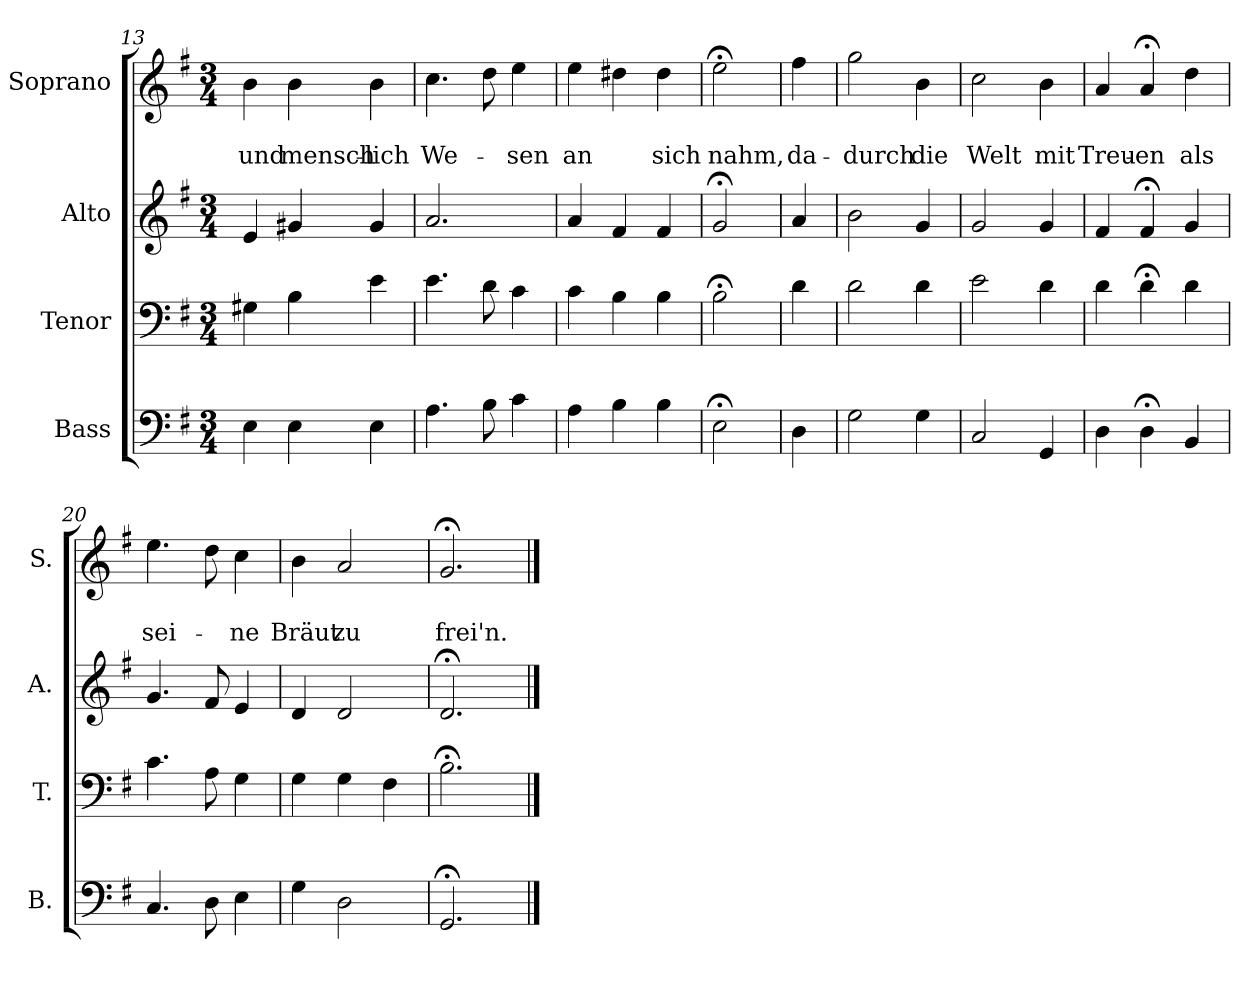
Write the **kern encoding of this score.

**kern	**kern	**kern	**kern	**text	**text
*part4	*part3	*part2	*part1	*part1	*part1
*staff4	*staff3	*staff2	*staff1	*staff1	*staff1
*I"Bass	*I"Tenor	*I"Alto	*I"Soprano	*	*
*I'B.	*I'T.	*I'A.	*I'S.	*	*
*clefF4	*clefF4	*clefG2	*clefG2	*	*
*k[f#]	*k[f#]	*k[f#]	*k[f#]	*	*
*G:	*G:	*G:	*G:	*	*
*M3/4	*M3/4	*M3/4	*M3/4	*	*
=13	=13	=13	=13	=13	=13
4E\	4G#X\	4e/	4b\	.	und
4E\	4B\	4g#X/	4b\	.	mensch-
4E\	4e\	4g#/	4b\	.	-lich
=14	=14	=14	=14	=14	=14
4.A\	4.e\	2.a/	4.cc\	.	We-
8B\	8d\	.	8dd\	.	.
4c\	4c\	.	4ee\	.	-sen
=15	=15	=15	=15	=15	=15
4A\	4c\	4a/	4ee\	.	an
4B\	4B\	4f#/	4dd#X\	.	.
4B\	4B\	4f#/	4dd#\	.	sich
=16	=16	=16	=16	=16	=16
2E;<\	2B;<\	2g;</	2ee;<\	.	nahm,
!!LO:PB:g=z
=16a	=16a	=16a	=16a	=16a	=16a
4D\	4d\	4a/	4ff#\	.	da-
=17	=17	=17	=17	=17	=17
2G\	2d\	2b\	2gg\	.	-durch
4G\	4d\	4g/	4b\	.	die
=18	=18	=18	=18	=18	=18
2C/	2e\	2g/	2cc\	.	Welt
4GG/	4d\	4g/	4b\	.	mit
=19	=19	=19	=19	=19	=19
4D\	4d\	4f#/	4a/	.	Treu-
4D;<\	4d;<\	4f#;</	4a;</	.	-en
4BB/	4d\	4g/	4dd\	.	als
=20	=20	=20	=20	=20	=20
4.C/	4.c\	4.g/	4.ee\	.	sei-
8D\	8A\	8f#/	8dd\	.	.
4E\	4G\	4e/	4cc\	.	-ne
=21	=21	=21	=21	=21	=21
4G\	4G\	4d/	4b\	.	Bräut
2D\	4G\	2d/	2a/	.	zu
.	4F#\	.	.	.	.
=22	=22	=22	=22	=22	=22
2.GG;</	2.B;<\	2.d;</	2.g;</	.	frei'n.
==	==	==	==	==	==
*-	*-	*-	*-	*-	*-
